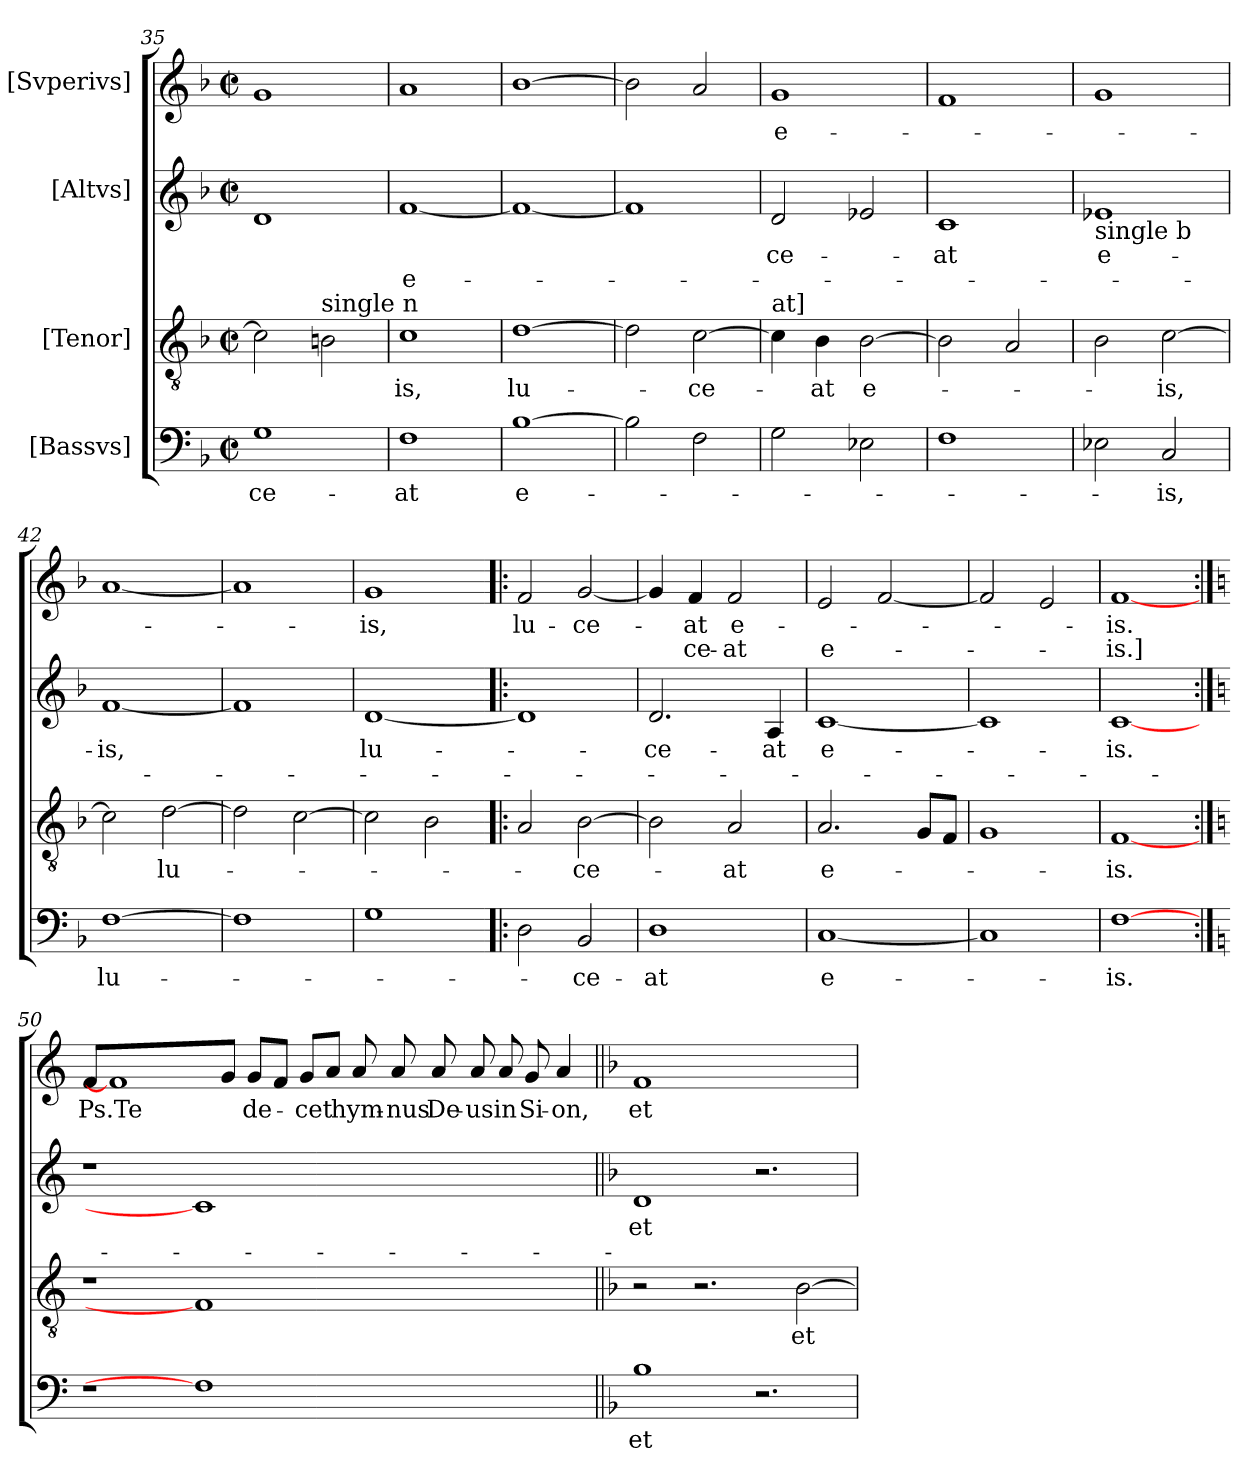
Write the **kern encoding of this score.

**kern	**text	**kern	**text	**kern	**text	**text	**kern	**text	**text
*part4	*part4	*part3	*part3	*part2	*part2	*part2	*part1	*part1	*part1
*staff4	*staff4	*staff3	*staff3	*staff2	*staff2	*staff2	*staff1	*staff1	*staff1
*I"[Bassvs]	*	*I"[Tenor]	*	*I"[Altvs]	*	*	*I"[Svperivs]	*	*
*clefF4	*	*clefGv2	*	*clefG2	*	*	*clefG2	*	*
*k[b-]	*	*k[b-]	*	*k[b-]	*	*	*k[b-]	*	*
*F:	*	*F:	*	*F:	*	*	*F:	*	*
*M2/2	*	*M2/2	*	*M2/2	*	*	*M2/2	*	*
*met(c|)	*	*met(c|)	*	*met(c|)	*	*	*met(c|)	*	*
=35	=35	=35	=35	=35	=35	=35	=35	=35	=35
!	!LO:LY:b	!	!	!	!	!	!	!	!
1G	-ce-	2c\]	.	1d	.	.	1g	.	.
!	!	!LO:TX:a:t=single n	!	!	!	!	!	!	!
.	.	2B\	.	.	.	.	.	.	.
=36	=36	=36	=36	=36	=36	=36	=36	=36	=36
!	!LO:LY:b	!	!LO:LY:b	!	!	!LO:LY:b	!	!	!
1F	-at	1c	-is,	[<1f	.	e-	1a	.	.
!!LO:PB:g=z
=37	=37	=37	=37	=37	=37	=37	=37	=37	=37
!	!LO:LY:b	!	!LO:LY:b	!	!	!	!	!	!
[>1B-	e-	[>1d	lu-	1f_	.	.	[>1b-	.	.
=38	=38	=38	=38	=38	=38	=38	=38	=38	=38
2B-\]	.	2d\]	.	1f]	.	.	2b-\]	.	.
!	!	!	!LO:LY:b	!	!	!	!	!	!
2F\	.	[>2c\	-ce-	.	.	.	2a/	.	.
=39	=39	=39	=39	=39	=39	=39	=39	=39	=39
!	!	!LO:TX:a:t=at]	!	!	!	!	!	!	!
!	!	!	!	!	!LO:LY:b	!	!	!LO:LY:b	!
2G\	.	4c\]	.	2d/	-ce-	.	1g	e-	.
!	!	!	!LO:LY:b	!	!	!	!	!	!
.	.	4B-\	-at	.	.	.	.	.	.
!	!	!	!LO:LY:b	!	!	!	!	!	!
2E-X\	.	[>2B-\	e-	2e-X/	.	.	.	.	.
=40	=40	=40	=40	=40	=40	=40	=40	=40	=40
!	!	!	!	!	!LO:LY:b	!	!	!	!
1F	.	2B-\]	.	1c	-at	.	1f	.	.
.	.	2A/	.	.	.	.	.	.	.
=41	=41	=41	=41	=41	=41	=41	=41	=41	=41
!	!	!	!	!LO:TX:b:t=single b	!	!	!	!	!
!	!	!	!	!	!LO:LY:b	!	!	!	!
2E-X\	.	2B-\	.	1e-	e-	.	1g	.	.
!	!LO:LY:b	!	!LO:LY:b	!	!	!	!	!	!
2C/	-is,	[>2c\	-is,	.	.	.	.	.	.
=42	=42	=42	=42	=42	=42	=42	=42	=42	=42
!	!LO:LY:b	!	!	!	!LO:LY:b	!	!	!	!
[>1F	lu-	2c\]	.	[<1f	-is,	.	[<1a	.	.
!	!	!	!LO:LY:b	!	!	!	!	!	!
.	.	[>2d\	lu-	.	.	.	.	.	.
=43	=43	=43	=43	=43	=43	=43	=43	=43	=43
1F]	.	2d\]	.	1f]	.	.	1a]	.	.
.	.	[>2c\	.	.	.	.	.	.	.
=44	=44	=44	=44	=44	=44	=44	=44	=44	=44
!	!	!	!	!	!LO:LY:b	!	!	!LO:LY:b	!
1G	.	2c\]	.	[>1d	lu-	.	1g	-is,	.
.	.	2B-\	.	.	.	.	.	.	.
!!LO:PB:g=z
=45!|:	=45!|:	=45!|:	=45!|:	=45!|:	=45!|:	=45!|:	=45!|:	=45!|:	=45!|:
!	!	!	!	!	!	!	!	!LO:LY:b	!
2D\	.	2A/	.	1d]	.	.	2f/	lu-	.
!	!LO:LY:b	!	!LO:LY:b	!	!	!	!	!LO:LY:b	!
2BB-/	-ce-	[>2B-\	-ce-	.	.	.	[<2g/	-ce-	.
=46	=46	=46	=46	=46	=46	=46	=46	=46	=46
!	!LO:LY:b	!	!	!	!LO:LY:b	!	!	!	!
1D	-at	2B-\]	.	2.d/	-ce-	.	4g/]	.	.
!	!	!	!	!	!	!	!	!LO:LY:b	!LO:LY:b
.	.	.	.	.	.	.	4f/	-at	ce-
!	!	!	!LO:LY:b	!	!	!	!	!LO:LY:b	!LO:LY:b
.	.	2A/	-at	.	.	.	2f/	e-	-at
!	!	!	!	!	!LO:LY:b	!	!	!	!
.	.	.	.	4A/	-at	.	.	.	.
=47	=47	=47	=47	=47	=47	=47	=47	=47	=47
!	!LO:LY:b	!	!LO:LY:b	!	!LO:LY:b	!	!	!	!LO:LY:b
[<1C	e-	2.A/	e-	[<1c	e-	.	2e/	.	e-
.	.	.	.	.	.	.	[<2f/	.	.
.	.	8G/L	.	.	.	.	.	.	.
.	.	8F/J	.	.	.	.	.	.	.
=48	=48	=48	=48	=48	=48	=48	=48	=48	=48
1C]	.	1G	.	1c]	.	.	2f/]	.	.
.	.	.	.	.	.	.	2e/	.	.
=49	=49	=49	=49	=49	=49	=49	=49	=49	=49
!	!LO:LY:b	!	!LO:LY:b	!	!LO:LY:b	!	!	!LO:LY:b	!LO:LY:b
[1F	-is.	[1F	-is.	[1c	-is.	.	[1f	-is.	-is.]
!!LO:LB:g=z
=50:|!	=50:|!	=50:|!	=50:|!	=50:|!	=50:|!	=50:|!	=50:|!	=50:|!	=50:|!
*k[]	*	*k[]	*	*k[]	*	*	*k[]	*	*
*C:	*	*C:	*	*C:	*	*	*C:	*	*
!	!	!	!	!	!	!	!	!LO:LY:b	!
1r	.	1r	.	1r	.	.	8f/L	Ps.Te	.
.	.	.	.	.	.	.	1f]	.	.
1F]	.	1F]	.	1c]	.	.	.	.	.
.	.	.	.	.	.	.	8g/J	.	.
!	!	!	!	!	!	!	!	!LO:LY:b	!
.	.	.	.	.	.	.	8g/L	de-	.
.	.	.	.	.	.	.	8f/J	.	.
!	!	!	!	!	!	!	!	!LO:LY:b	!
.	.	.	.	.	.	.	8g/L	-cet	.
.	.	.	.	.	.	.	8a/J	.	.
!	!	!	!	!	!	!	!	!LO:LY:b	!
.	.	.	.	.	.	.	8a/	hym-	.
!	!	!	!	!	!	!	!	!LO:LY:b	!
.	.	.	.	.	.	.	8a/	-nus	.
!	!	!	!	!	!	!	!	!LO:LY:b	!
2.ryy	.	2.ryy	.	2.ryy	.	.	8a/	De-	.
!	!	!	!	!	!	!	!	!LO:LY:b	!
.	.	.	.	.	.	.	8a/	-us	.
!	!	!	!	!	!	!	!	!LO:LY:b	!
.	.	.	.	.	.	.	8a/	in	.
!	!	!	!	!	!	!	!	!LO:LY:b	!
.	.	.	.	.	.	.	8g/	Si-	.
!	!	!	!	!	!	!	!	!LO:LY:b	!
.	.	.	.	.	.	.	4a/	-on,	.
=51||	=51||	=51||	=51||	=51||	=51||	=51||	=51||	=51||	=51||
*k[b-]	*	*k[b-]	*	*k[b-]	*	*	*k[b-]	*	*
*F:	*	*F:	*	*F:	*	*	*F:	*	*
!	!LO:LY:b	!	!	!	!LO:LY:b	!	!	!LO:LY:b	!
1B-	et	2r	.	1d	et	.	1f	et	.
.	.	2.r	.	.	.	.	.	.	.
2.r	.	.	.	2.r	.	.	2.ryy	.	.
!	!	!	!LO:LY:b	!	!	!	!	!	!
.	.	[>2B-\	et	.	.	.	.	.	.
=	=	=	=	=	=	=	=	=	=
*-	*-	*-	*-	*-	*-	*-	*-	*-	*-
